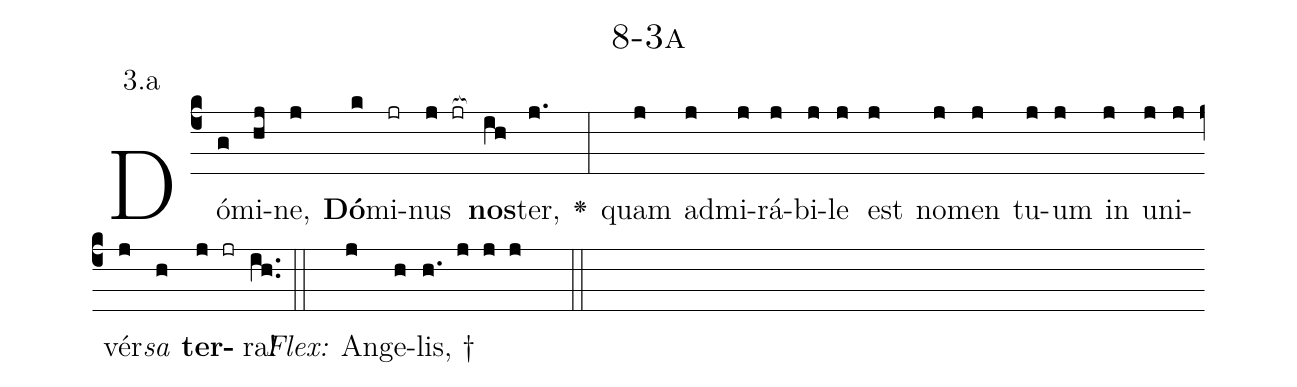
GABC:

name: 8-3a;
annotation: 3.a;
%%
(c4)Dó(g)mi(hj)ne,(j) <b>Dó</b>(k)mi(jr)nus(j jr[ocb:1{]) <b>nos</b>(ih[ocb:0}])ter,(j.) <v>\greheightstar</v>(:) quam(j) ad(j)mi(j)rá(j)bi(j)le(j) est(j) no(j)men(j) tu(j)um(j) in(j) u(j)ni(j)vér(j)<i>sa</i>(h) <b>ter</b>(j jr)ra!(ih..) (::)
<i>Flex:</i>()  An(j)ge(h)lis, †(h. j j j  ::)

%E(j) u(j) o(j) u(h) a(j) e.(ih..) (::)
